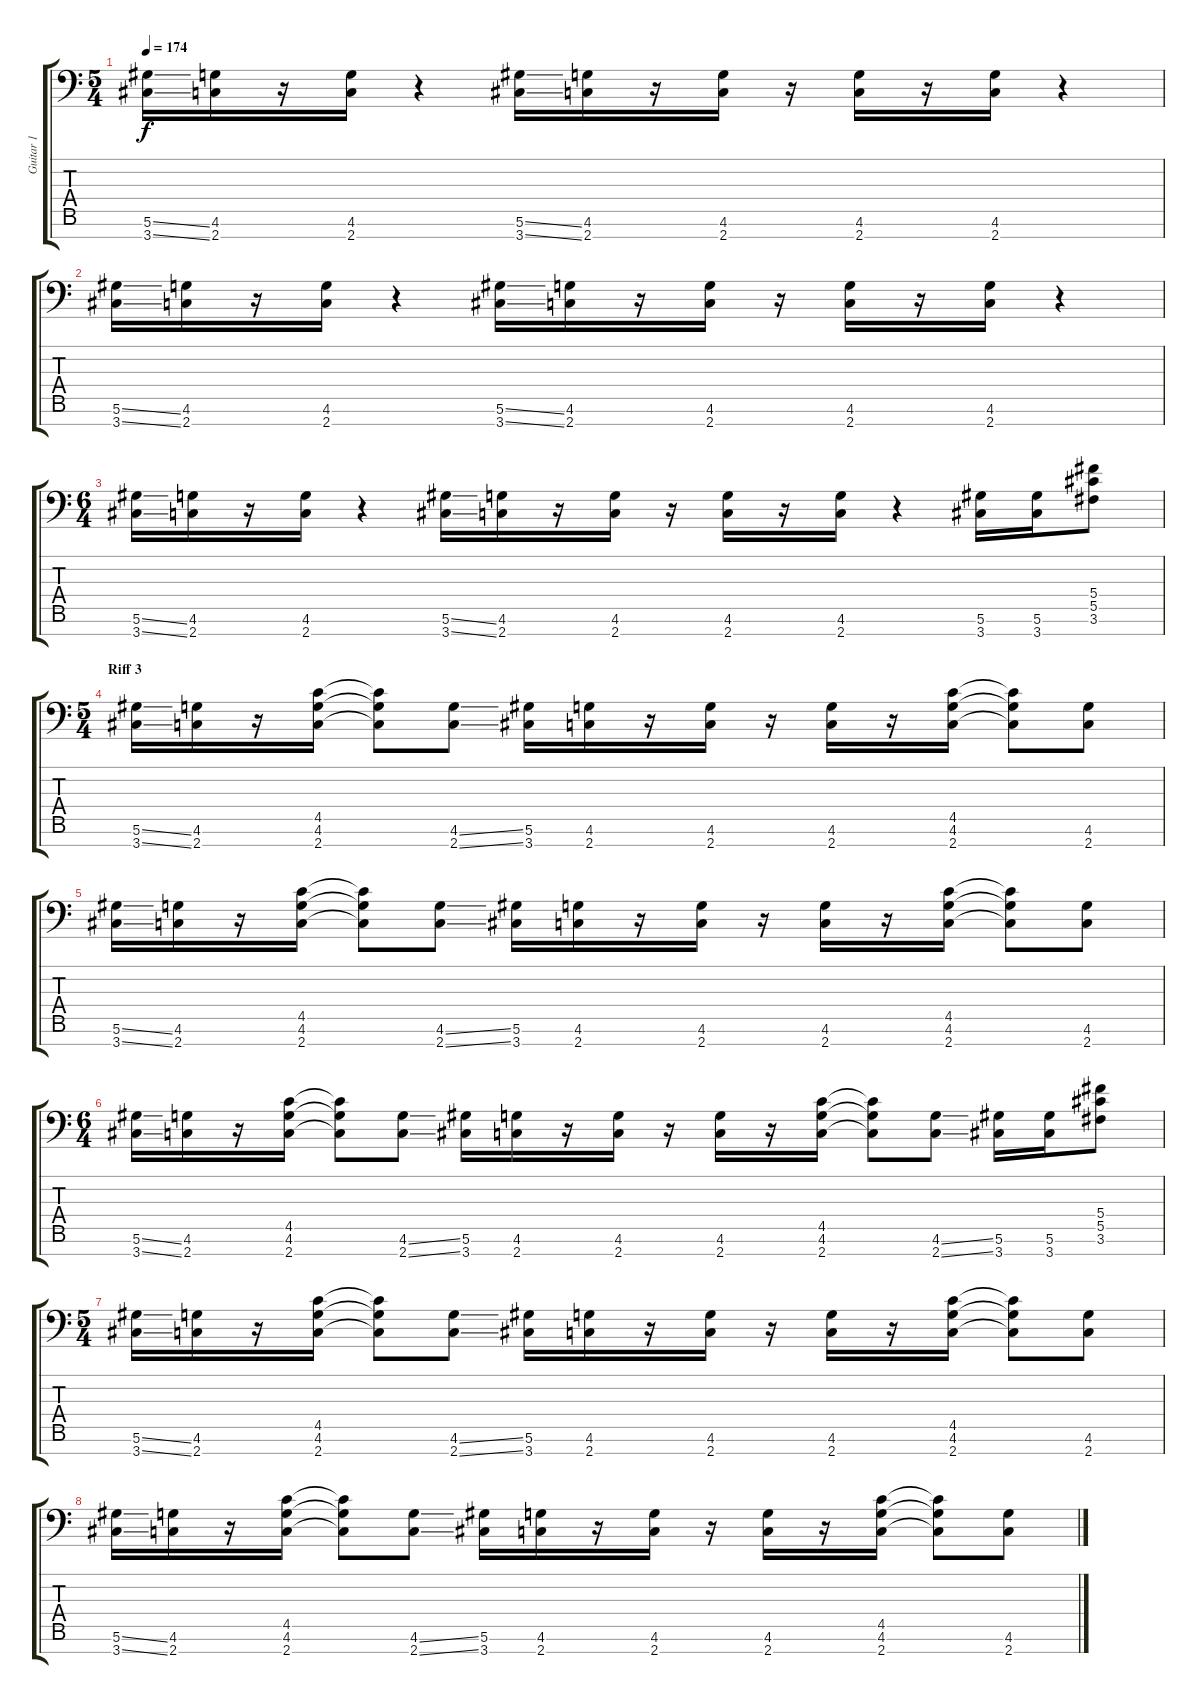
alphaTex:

\track ("Guitar 1" "Guitar 1") {instrument distortionguitar}
\staff {score tabs}
\tuning (Eb4 Bb3 Gb3 Db3 Ab2 Eb2 Bb1) {hide}
\ts (5 4)
\tempo 174
\clef f4
\ks c
(5.6{ss} 3.7{ss}).16{dy f} (4.6 2.7).16 r.16 (4.6 2.7).16 r.4 (5.6{ss} 3.7{ss}).16 (4.6 2.7).16 r.16 (4.6 2.7).16 r.16 (4.6 2.7).16 r.16 (4.6 2.7).16 r.4 |
(5.6{ss} 3.7{ss}).16 (4.6 2.7).16 r.16 (4.6 2.7).16 r.4 (5.6{ss} 3.7{ss}).16 (4.6 2.7).16 r.16 (4.6 2.7).16 r.16 (4.6 2.7).16 r.16 (4.6 2.7).16 r.4 |
\ts (6 4)
(5.6{ss} 3.7{ss}).16 (4.6 2.7).16 r.16 (4.6 2.7).16 r.4 (5.6{ss} 3.7{ss}).16 (4.6 2.7).16 r.16 (4.6 2.7).16 r.16 (4.6 2.7).16 r.16 (4.6 2.7).16 r.4 (5.6 3.7).16 (5.6 3.7).16 (5.4 5.5 3.6).8 |
\ts (5 4)
\section ("" "Riff 3")
(5.6{ss} 3.7{ss}).16 (4.6 2.7).16 r.16 (4.5 4.6 2.7).16 (4.5{t} 4.6{t} 2.7{t}).8 (4.6{ss} 2.7{ss}).8 (5.6 3.7).16 (4.6 2.7).16 r.16 (4.6 2.7).16 r.16 (4.6 2.7).16 r.16 (4.5 4.6 2.7).16 (4.5{t} 4.6{t} 2.7{t}).8 (4.6 2.7).8 |
(5.6{ss} 3.7{ss}).16 (4.6 2.7).16 r.16 (4.5 4.6 2.7).16 (4.5{t} 4.6{t} 2.7{t}).8 (4.6{ss} 2.7{ss}).8 (5.6 3.7).16 (4.6 2.7).16 r.16 (4.6 2.7).16 r.16 (4.6 2.7).16 r.16 (4.5 4.6 2.7).16 (4.5{t} 4.6{t} 2.7{t}).8 (4.6 2.7).8 |
\ts (6 4)
(5.6{ss} 3.7{ss}).16 (4.6 2.7).16 r.16 (4.5 4.6 2.7).16 (4.5{t} 4.6{t} 2.7{t}).8 (4.6{ss} 2.7{ss}).8 (5.6 3.7).16 (4.6 2.7).16 r.16 (4.6 2.7).16 r.16 (4.6 2.7).16 r.16 (4.5 4.6 2.7).16 (4.5{t} 4.6{t} 2.7{t}).8 (4.6{ss} 2.7{ss}).8 (5.6 3.7).16 (5.6 3.7).16 (5.4 5.5 3.6).8 |
\ts (5 4)
(5.6{ss} 3.7{ss}).16 (4.6 2.7).16 r.16 (4.5 4.6 2.7).16 (4.5{t} 4.6{t} 2.7{t}).8 (4.6{ss} 2.7{ss}).8 (5.6 3.7).16 (4.6 2.7).16 r.16 (4.6 2.7).16 r.16 (4.6 2.7).16 r.16 (4.5 4.6 2.7).16 (4.5{t} 4.6{t} 2.7{t}).8 (4.6 2.7).8 |
(5.6{ss} 3.7{ss}).16 (4.6 2.7).16 r.16 (4.5 4.6 2.7).16 (4.5{t} 4.6{t} 2.7{t}).8 (4.6{ss} 2.7{ss}).8 (5.6 3.7).16 (4.6 2.7).16 r.16 (4.6 2.7).16 r.16 (4.6 2.7).16 r.16 (4.5 4.6 2.7).16 (4.5{t} 4.6{t} 2.7{t}).8 (4.6 2.7).8
